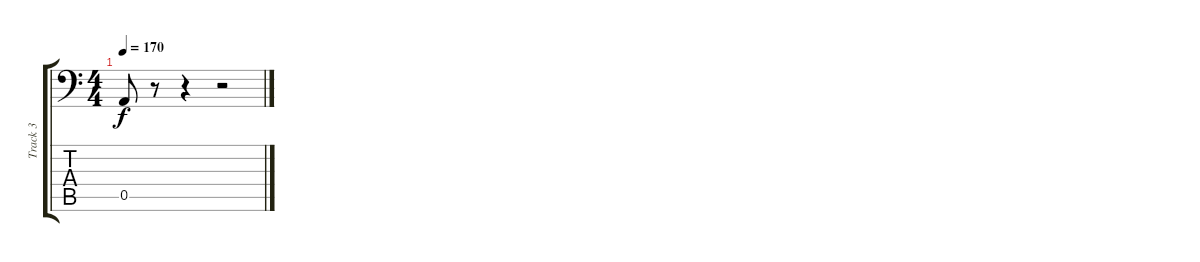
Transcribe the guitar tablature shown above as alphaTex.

\track ("Track 3" "Track 3") {instrument electricbasspick}
\staff {score tabs}
\tuning (E3 B2 G2 D2 A1 E1) {hide}
\ts (4 4)
\tempo 170
\clef f4
\ks c
0.5.8{dy f} r.8 r.4 r.2
